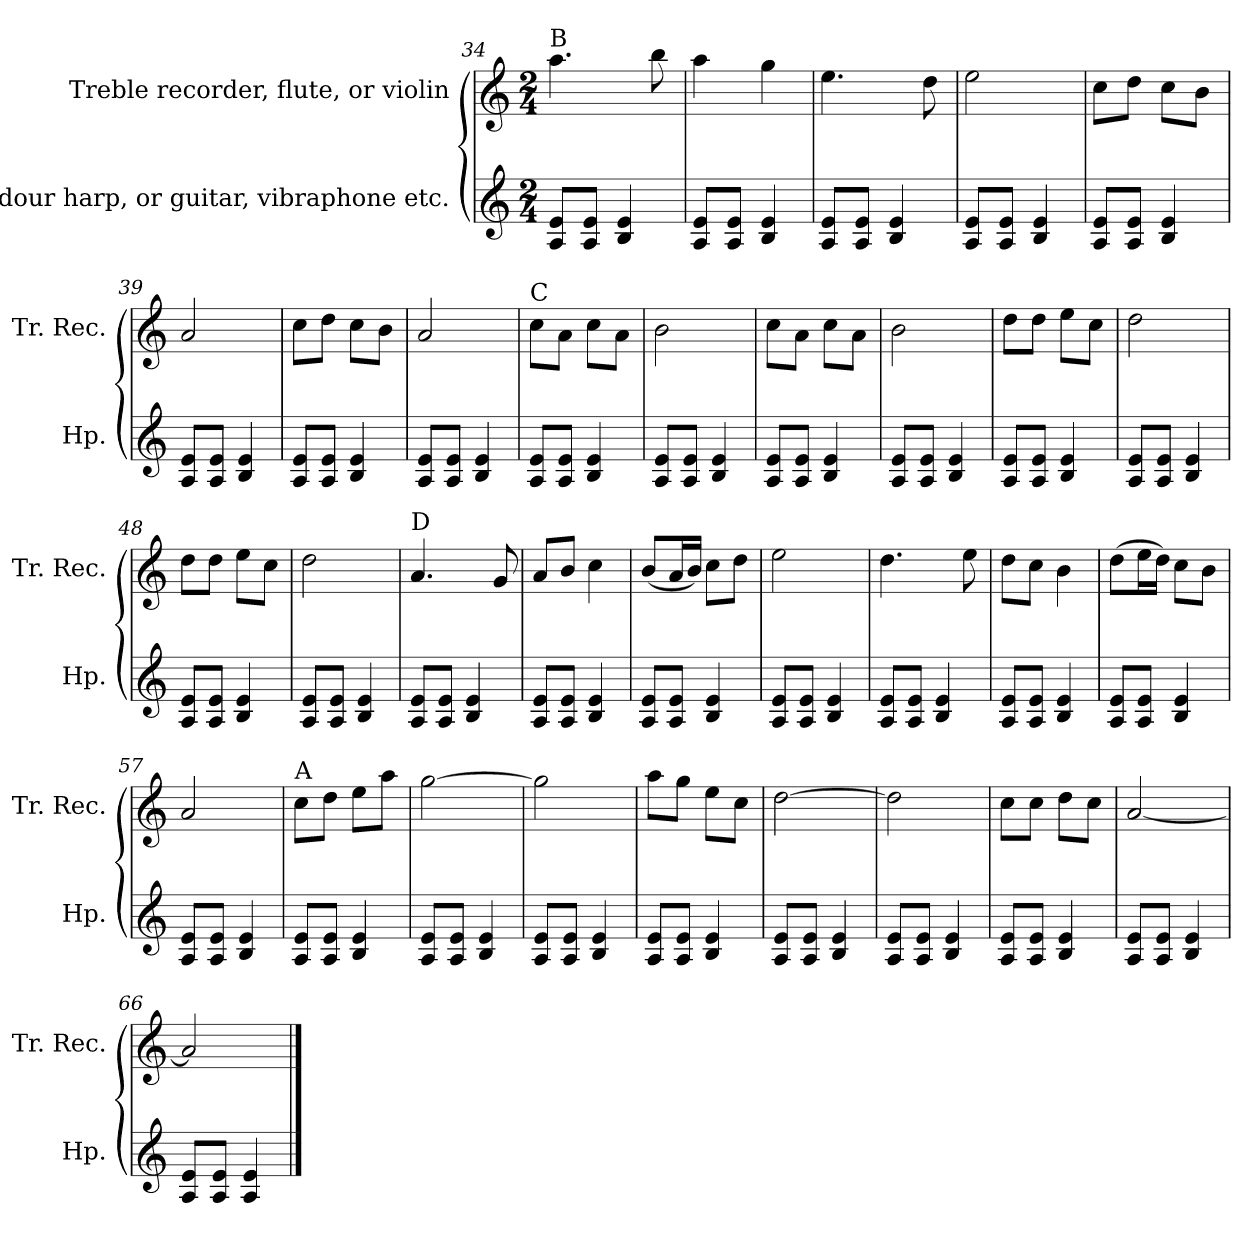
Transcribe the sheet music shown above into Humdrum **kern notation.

**kern	**kern
*part2	*part1
*staff2	*staff1
*I"Troubadour harp, or guitar, vibraphone etc.	*I"Treble recorder,   flute, or violin
*I'Hp.	*I'Tr. Rec.
*clefG2	*clefG2
*k[]	*k[]
*C:	*C:
*M2/4	*M2/4
=34	=34
!	!LO:TX:a:t=B
8Ai/ 8ei/L	4.aai\
8Ai/ 8ei/J	.
4Bi/ 4ei	.
.	8bbi\
=35	=35
8Ai/ 8ei/L	4aai\
8Ai/ 8ei/J	.
4Bi/ 4ei	4ggi\
=36	=36
8Ai/ 8ei/L	4.eei\
8Ai/ 8ei/J	.
4Bi/ 4ei	.
.	8ddi\
=37	=37
8Ai/ 8ei/L	2eei\
8Ai/ 8ei/J	.
4Bi/ 4ei	.
=38	=38
8Ai/ 8ei/L	8cci\L
8Ai/ 8ei/J	8ddi\J
4Bi/ 4ei	8cci\L
.	8bi\J
!!LO:LB:g=z
=39	=39
8Ai/ 8ei/L	2ai/
8Ai/ 8ei/J	.
4Bi/ 4ei	.
=40	=40
8Ai/ 8ei/L	8cci\L
8Ai/ 8ei/J	8ddi\J
4Bi/ 4ei	8cci\L
.	8bi\J
=41	=41
8Ai/ 8ei/L	2ai/
8Ai/ 8ei/J	.
4Bi/ 4ei	.
=42	=42
!	!LO:TX:a:t=C
8Ai/ 8ei/L	8cci\L
8Ai/ 8ei/J	8ai\J
4Bi/ 4ei	8cci\L
.	8ai\J
=43	=43
8Ai/ 8ei/L	2bi\
8Ai/ 8ei/J	.
4Bi/ 4ei	.
=44	=44
8Ai/ 8ei/L	8cci\L
8Ai/ 8ei/J	8ai\J
4Bi/ 4ei	8cci\L
.	8ai\J
=45	=45
8Ai/ 8ei/L	2bi\
8Ai/ 8ei/J	.
4Bi/ 4ei	.
=46	=46
8Ai/ 8ei/L	8ddi\L
8Ai/ 8ei/J	8ddi\J
4Bi/ 4ei	8eei\L
.	8cci\J
=47	=47
8Ai/ 8ei/L	2ddi\
8Ai/ 8ei/J	.
4Bi/ 4ei	.
!!LO:LB:g=z
=48	=48
8Ai/ 8ei/L	8ddi\L
8Ai/ 8ei/J	8ddi\J
4Bi/ 4ei	8eei\L
.	8cci\J
=49	=49
8Ai/ 8ei/L	2ddi\
8Ai/ 8ei/J	.
4Bi/ 4ei	.
=50	=50
!	!LO:TX:a:t=D
8Ai/ 8ei/L	4.ai/
8Ai/ 8ei/J	.
4Bi/ 4ei	.
.	8gi/
=51	=51
8Ai/ 8ei/L	8ai/L
8Ai/ 8ei/J	8bi/J
4Bi/ 4ei	4cci\
=52	=52
8Ai/ 8ei/L	(8bi/L
8Ai/ 8ei/J	16ai/L
.	16bi/JJ)
4Bi/ 4ei	8cci\L
.	8ddi\J
=53	=53
8Ai/ 8ei/L	2eei\
8Ai/ 8ei/J	.
4Bi/ 4ei	.
=54	=54
8Ai/ 8ei/L	4.ddi\
8Ai/ 8ei/J	.
4Bi/ 4ei	.
.	8eei\
=55	=55
8Ai/ 8ei/L	8ddi\L
8Ai/ 8ei/J	8cci\J
4Bi/ 4ei	4bi\
=56	=56
8Ai/ 8ei/L	(8ddi\L
8Ai/ 8ei/J	16eei\L
.	16ddi\JJ)
4Bi/ 4ei	8cci\L
.	8bi\J
!!LO:LB:g=z
=57	=57
8Ai/ 8ei/L	2ai/
8Ai/ 8ei/J	.
4Bi/ 4ei	.
=58	=58
!	!LO:TX:a:t=A
8Ai/ 8ei/L	8cci\L
8Ai/ 8ei/J	8ddi\J
4Bi/ 4ei	8eei\L
.	8aai\J
=59	=59
8Ai/ 8ei/L	[2ggi\
8Ai/ 8ei/J	.
4Bi/ 4ei	.
=60	=60
8Ai/ 8ei/L	2ggi\]
8Ai/ 8ei/J	.
4Bi/ 4ei	.
=61	=61
8Ai/ 8ei/L	8aai\L
8Ai/ 8ei/J	8ggi\J
4Bi/ 4ei	8eei\L
.	8cci\J
=62	=62
8Ai/ 8ei/L	[2ddi\
8Ai/ 8ei/J	.
4Bi/ 4ei	.
=63	=63
8Ai/ 8ei/L	2ddi\]
8Ai/ 8ei/J	.
4Bi/ 4ei	.
=64	=64
8Ai/ 8ei/L	8cci\L
8Ai/ 8ei/J	8cci\J
4Bi/ 4ei	8ddi\L
.	8cci\J
=65	=65
8Ai/ 8ei/L	[2ai/
8Ai/ 8ei/J	.
4Bi/ 4ei	.
=66	=66
8Ai/ 8ei/L	2ai/]
8Ai/ 8ei/J	.
4Ai/ 4ei	.
==	==
*-	*-
